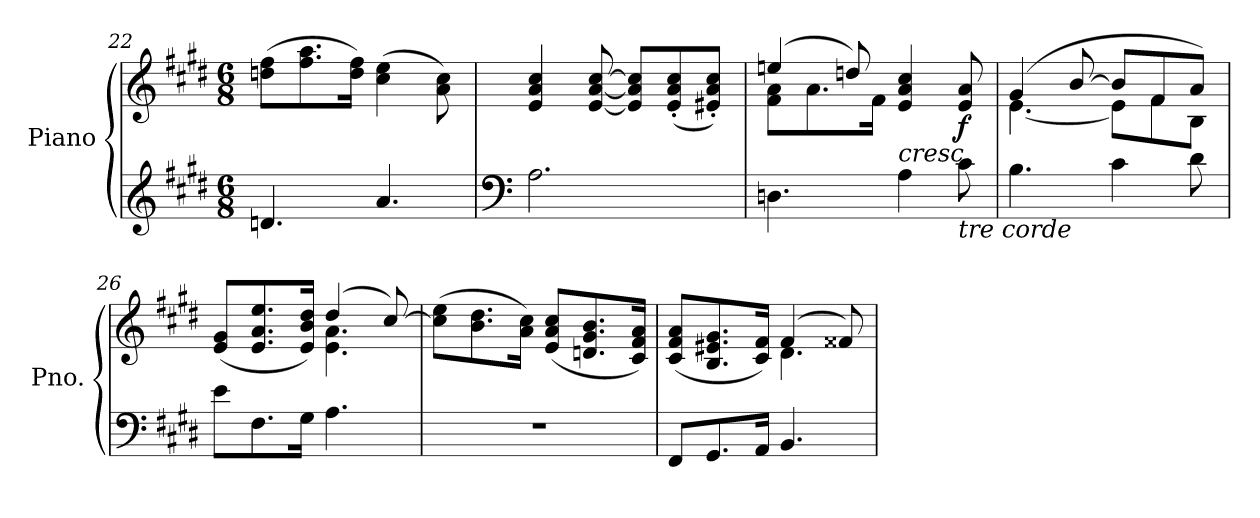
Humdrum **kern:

**kern	**kern	**dynam
*part1	*part1	*part1
*staff2	*staff1	*staff1/2
*I"Piano	*	*
*I'Pno.	*	*
*clefG2	*clefG2	*
*k[f#c#g#d#]	*k[f#c#g#d#]	*
*M6/8	*M6/8	*
=22	=22	=22
4.dn</	(>8ddn\ 8ff#\L	.
.	8.ff#\ 8.aa\	.
.	16dd\ 16ff#\Jk)	.
4.a</	(>4cc#\ 4ee\	.
.	8a\ 8cc#\)	.
=23	=23	=23
*clefF4	*	*
2.A<\	4e/ 4a/ 4cc#/	.
.	[8e/ [8a/ [8cc#/	.
.	8e/] 8a/] 8cc#/]L	.
.	(<8e/' 8a/' 8cc#/'	.
.	8e#X/' 8a/' 8cc#/'J)	.
!!LO:LB:g=z
=24	=24	=24
*	*^	*
4.Dn\	(>4een/	8f#\ 8a\L	.
.	.	8.a\	.
.	8ddn/)	.	.
.	.	16f#\Jk	.
!	!	!	!LO:HP:b
4A<\	4e/ 4a/ 4cc#/	4.ryy	<
!LO:TX:b:i:t=tre corde	!	!	!
!	!	!	!LO:DY:b
8c#<\	8e/ 8a/	.	f
*	*v	*v	*
.	.	[
=25	=25	=25
*	*^	*
4.B<\	(>4g#/	[4.e\	.
.	[8b/	.	.
4c#\	8b/L]	8e\L]	.
.	8f#/	8f#\	.
8d#\	8a/J)	8B>\J	.
=26	=26	=26	=26
8e\L	(<8e/ 8g#/L	4.ryy	.
8.F#\	8.e/ 8.a/ 8.ee/	.	.
16G#\Jk	16e/ 16b/ 16dd#/Jk)	.	.
4.A\	(>4dd#/	4.e\ 4.a\	.
.	[8cc#/)	.	.
*	*v	*v	*
=27	=27	=27
2.r	(>8cc#\] 8ee\L	.
.	8.b\ 8.dd#\	.
.	16a\ 16cc#\Jk)	.
.	(<8e/ 8a/ 8cc#/L	.
.	8.dn/ 8.g#/ 8.b/	.
.	16c#/ 16f#/ 16a/Jk)	.
=28	=28	=28
*	*^	*
8FF#/L	(<8c#/ 8f#/ 8a/L	4.ryy	.
8.GG#/	8.B/ 8.e#X/ 8.g#/	.	.
16AA/Jk	16c#/ 16f#/Jk)	.	.
4.BB/	(>4f#/	4.d#\	.
.	8f##X/)	.	.
*	*v	*v	*
=	=	=
*-	*-	*-
